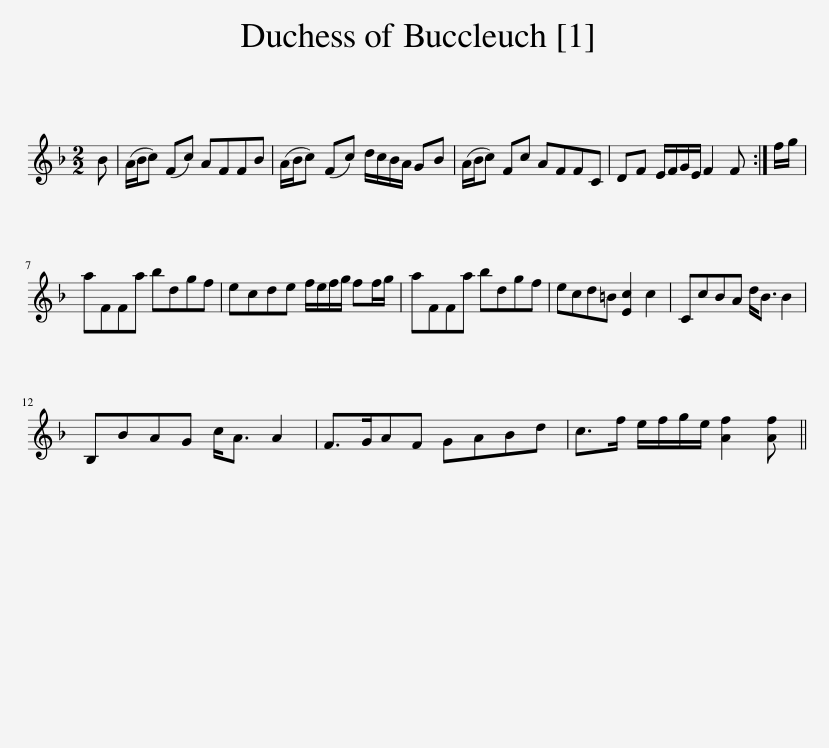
X:1
L:1/8
M:2/2
I:linebreak $
K:F
V:1 treble
V:1
 B | (A/B/c) (Fc) AFFB | (A/B/c) (Fc) d/c/B/A/ GB | (A/B/c) Fc AFFC | DF E/F/G/E/ F2 F :| %5
 f/g/ |$ aFFa bdgf | ecde f/e/f/g/ ff/g/ | aFFa bdgf | ecd=B [Ec]2 c2 | %10
 CcBA d<B B2 |$ B,BAG c<A A2 | F>GAF GABd | c>f e/f/g/e/ [Af]2 [Af] || %14
